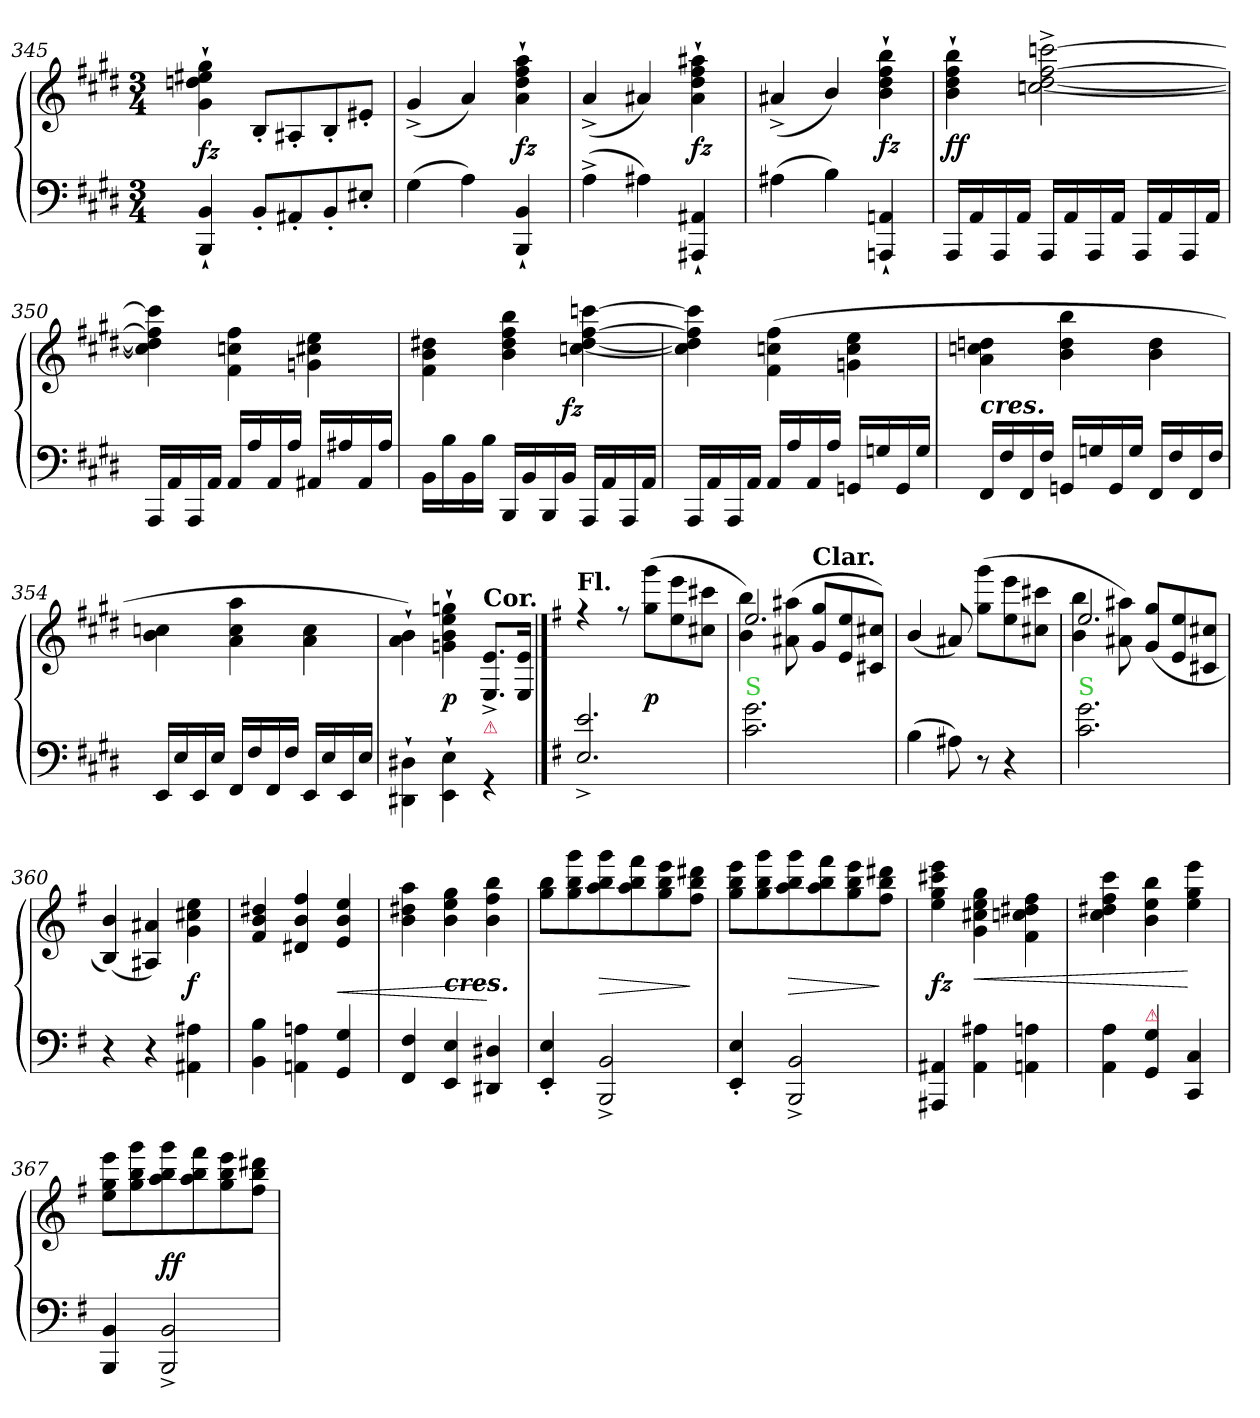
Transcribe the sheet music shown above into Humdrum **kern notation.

**kern	**kern	**dynam
*part1	*part1	*part1
*staff2	*staff1	*staff1/2
*clefF4	*clefG2	*
*k[f#c#g#d#]	*k[f#c#g#d#]	*
*M3/4	*M3/4	*
=345	=345	=345
4BBB!`< 4BB!`<	4g#!`> 4ddn!`> 4ee#X!`> 4gg#!`>	fz
8BB'!L	8B'!L	.
8AA#X'!	8A#X'!	.
8BB'!	8B'!	.
8E#X'!J	8e#X'!J	.
=346	=346	=346
(>4G#!	(<4g#^>!	.
4A!)	4a!)	.
4BBB!`< 4BB!`<	4a!`> 4dd#!`> 4ff#!`> 4aa!`>	fz
=347	=347	=347
(>4A^<!	(<4a^>!	.
4A#X!)	4a#X!)	.
4AAA#X!`< 4AA#X!`<	4a#!`> 4dd#!`> 4ff#!`> 4aa#X!`>	fz
=348	=348	=348
(>4A#X!	(<4a#X^>!	.
4B!)	4b!/)	.
4AAAn!`< 4AAn!`<	4b!`> 4dd#!`> 4ff#!`> 4bb!`>	fz
=349	=349	=349
16AAA!LL	4b!`> 4dd#!`> 4ff#!`> 4bb!`>	ff
16AA!	.	.
16AAA!	.	.
16AA!JJ	.	.
16AAA!LL	[2ccn!^< [2dd#!^< [2ff#!^< [2cccn!^<	.
16AA!	.	.
16AAA!	.	.
16AA!JJ	.	.
16AAA!LL	.	.
16AA!	.	.
16AAA!	.	.
16AA!JJ	.	.
=350	=350	=350
16AAA!LL	4ccn!] 4dd#!] 4ff#!] 4cccn!]	.
16AA!	.	.
16AAA!	.	.
16AA!JJ	.	.
16AA!/LL	4f#! 4ccn! 4ff#!	.
16A!	.	.
16AA!	.	.
16A!JJ	.	.
16AA#X!/LL	4gn! 4cc#X! 4ee!	.
16A#X!	.	.
16AA#!	.	.
16A#!JJ	.	.
=351	=351	=351
*	*^	*
16BB!\LL	4f#!\ 4b!\ 4dd#X!\	4..ryy	.
16B!\	.	.	.
16BB!\	.	.	.
16B!\JJ	.	.	.
16BBB!LL	4b! 4dd#! 4ff#! 4bb!	.	.
16BB!	.	.	.
16BBB!	.	.	.
16BB!JJ	.	4ryy	fz
16AAA!LL	[4ccn! [4dd#! [4ff#! [4cccn!	.	.
16AA!	.	.	.
16AAA!	.	.	.
16AA!JJ	.	16ryy	.
*	*v	*v	*
=352	=352	=352
16AAA!LL	4ccn!] 4dd#!] 4ff#!] 4cccn!]	.
16AA!	.	.
16AAA!	.	.
16AA!JJ	.	.
16AA!/LL	(>4f#! 4cc! 4ff#!	.
16A!	.	.
16AA!	.	.
16A!JJ	.	.
16GGn!/LL	4gn! 4cc! 4ee!	.
16Gn!	.	.
16GG!	.	.
16G!JJ	.	.
=353	=353	=353
!	!LO:TX:c:Bi:t=cres.	!
16FF#!/LL	4a! 4ccn! 4ddn!	.
16F#!	.	.
16FF#!	.	.
16F#!JJ	.	.
16GGn!/LL	4b! 4dd! 4bb!	.
16Gn!	.	.
16GG!	.	.
16G!JJ	.	.
16FF#!/LL	4b! 4dd!	.
16F#!	.	.
16FF#!	.	.
16F#!JJ	.	.
=354	=354	=354
16EE!/LL	4b! 4ccn!	.
16E!	.	.
16EE!	.	.
16E!JJ	.	.
16FF#!/LL	4a! 4cc! 4aa!	.
16F#!	.	.
16FF#!	.	.
16F#!JJ	.	.
16EE!/LL	4a! 4cc!	.
16E!	.	.
16EE!	.	.
16E!JJ	.	.
=355	=355	=355
4DD#X!`>\ 4D#X!`>\	4a!`>\ 4b!`>\)	.
4EE!`>\ 4E!`>\	4gn!`> 4b!`> 4ee!`> 4ggn!`>	p
!	!LO:TX:a:B:t=Cor.	!
!	!LO:TX:b:color=crimson:t=⚠	!
4rGG	8.E!^>/ 8.e!^>/L	.
.	16E!/ 16e!/Jk	.
==356	==356	==356
*k[f#]	*k[f#]	*
!	!LO:TX:a:B:t=Fl.	!
2.E!^>/ 2.e!^>/	4rff	.
.	8rff	.
.	(>8gg!\ 8ggg!\L	p
.	8ee!\ 8eee!\	.
.	8cc#X!\ 8ccc#X!\J	.
=357	=357	=357
*	*^	*
!LO:TX:a:color=limegreen:t=S	!	!	!
2.c!\ 2.g!\	2.ee!	4b! 4bb!)	.
.	.	(<8a#X! 8aa#X!	.
!	!	!LO:TX:a:B:t=Clar.	!
.	.	8g!/ 8gg!/L	.
.	.	8e! 8ee!	.
.	.	8c#X! 8cc#X!J)	.
*	*v	*v	*
=358	=358	=358
(>4B!	(<4b!/	.
8A#X!)	8a#X!/)	.
8r	(>8gg!\ 8ggg!\L	.
4r	8ee!\ 8eee!\	.
.	8cc#X!\ 8ccc#X!\J	.
=359	=359	=359
*	*^	*
!LO:TX:a:color=limegreen:t=S	!	!	!
2.c!\ 2.g!\	2.ee!	4b! 4bb!	.
.	.	8a#X! 8aa#X!)	.
.	.	(<8g!/ 8gg!/L	.
.	.	8e! 8ee!	.
.	.	8c#X! 8cc#X!J	.
*	*v	*v	*
=360	=360	=360
4r	(<4B! 4b!)	.
4r	4A#X! 4a#X!)	.
4AA#X! 4A#X!	4g! 4cc#X! 4ee!	f
=361	=361	=361
4BB!\ 4B!\	4f#!/ 4b!/ 4dd#X!/	.
4AAn!\ 4An!\	4d#X!/ 4b!/ 4ff#!/	.
4GG!/ 4G!/	4e!/ 4b!/ 4ee!/	<
=362	=362	=362
4FF#! 4F#!	4b! 4dd#X! 4aa!	.
!	!LO:TX:c:Bi:t=cres.	!
4EE! 4E!	4b! 4ee! 4gg!	.
4DD#X! 4D#X!	4b! 4ff#! 4bb!	[
=363	=363	=363
4EE!' 4E!'	8gg!\ 8bb!\L	.
.	8gg!\ 8bb!\ 8ggg!\	.
2BBB!^> 2BB!^>	8aa!\ 8bb!\ 8ggg!\	>
.	8aa!\ 8bb!\ 8fff#!\	.
.	8gg!\ 8bb!\ 8eee!\	.
.	8ff#!\ 8bb!\ 8ddd#X!\J	]
=364	=364	=364
4EE!' 4E!'	8gg!\ 8bb!\ 8eee!\L	.
.	8gg!\ 8bb!\ 8ggg!\	.
2BBB!^> 2BB!^>	8aa!\ 8bb!\ 8ggg!\	>
.	8aa!\ 8bb!\ 8fff#!\	.
.	8gg!\ 8bb!\ 8eee!\	.
.	8ff#!\ 8bb!\ 8ddd#X!\J	]
=365	=365	=365
4AAA#X! 4AA#X!	4ee!\ 4gg!\ 4ccc#X!\ 4eee!\	fz
4AA#! 4A#X!	4g! 4cc#X! 4ee! 4gg!	<
4AAn! 4An!	4f#! 4ccn! 4dd#X! 4ff#!	.
=366	=366	=366
4AA!\ 4A!\	4cc! 4dd#X! 4ff#! 4ccc!	.
!LO:TX:a:color=crimson:t=⚠	!	!
4GG!/ 4G!/	4b! 4ee! 4bb!	.
4CC!/ 4C!/	4ee! 4gg! 4eee!	[
=367	=367	=367
4BBB!/ 4BB!/	8ee!\ 8gg!\ 8eee!\L	.
.	8gg!\ 8bb!\ 8ggg!\	.
2BBB!^>/ 2BB!^>/	8aa!\ 8bb!\ 8ggg!\	ff
.	8aa!\ 8bb!\ 8fff#!\	.
.	8gg!\ 8bb!\ 8eee!\	.
.	8ff#!\ 8bb!\ 8ddd#X!\J	.
=	=	=
*-	*-	*-
